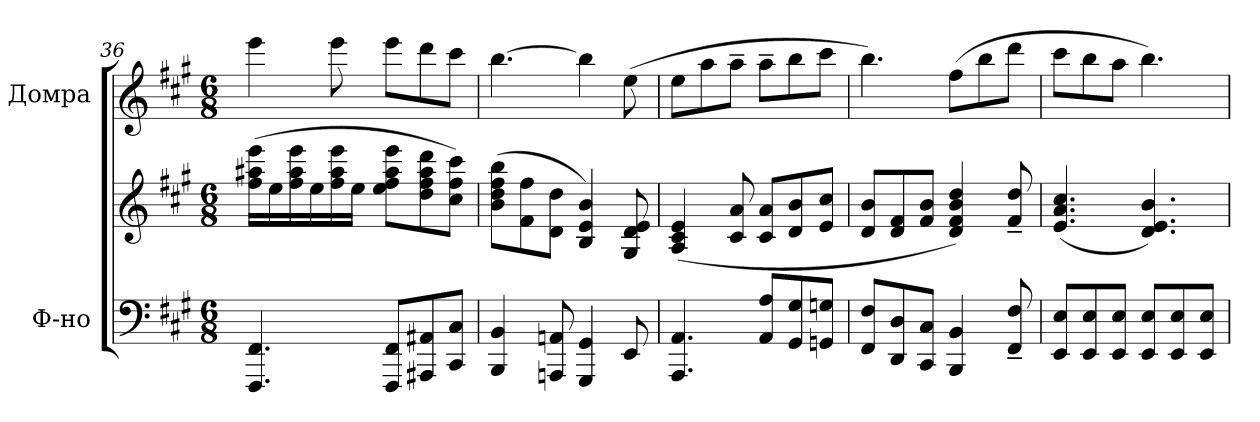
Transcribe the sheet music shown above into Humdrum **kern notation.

**kern	**kern	**kern
*part2	*part2	*part1
*staff3	*staff2	*staff1
*I"Ф-но	*	*I"Домра
*clefF4	*clefG2	*clefG2
*k[f#c#g#]	*k[f#c#g#]	*k[f#c#g#]
*A:	*A:	*A:
*M6/8	*M6/8	*M6/8
=36	=36	=36
4.FFF#i/ 4.FF#i	(16ff#i\ 16aa#Xi 16eeeiLL	4eeei\
.	16eei\	.
.	16ff#i\ 16aa#i 16eeei	.
.	16eei\	.
.	16ff#i\ 16aa#i 16eeei	8eeei\
.	16eei\JJ	.
8FFF#i/ 8FF#iL	8eei\ 8ff#i 8aa#i 8eeeiL	8eeei\L
8AAA#Xi/ 8AA#Xi	8ddi\ 8ff#i 8aa#i 8dddi	8dddi\
8CC#i/ 8C#iJ	8cc#i\ 8ff#i 8ccc#iJ)	8ccc#i\J
!!LO:LB:g=z
=37	=37	=37
4BBBi/ 4BBi	(8bi\ 8ddi 8ff#i 8bbiL	[>4.bbi\
.	8f#i\ 8ff#i	.
8AAAni/ 8AAni	8di\ 8ddiJ	.
4GGG#i/ 4GG#i	4Bi/ 4ei 4bi)	4bbi\]
8EEi/	8G#i/ 8di 8ei	(8eei\
=38	=38	=38
4.AAAi/ 4.AAi	(4Ai/ 4c#i 4ei	8eei\L
.	.	8aai\
.	8c#i/ 8ai	8aa~i\J
8AAi/ 8AiL	8c#i/ 8aiL	8aa~i\L
8GG#i/ 8G#i	8di/ 8bi	8bbi\
8GGni/ 8GniJ	8ei/ 8cc#iJ	8ccc#i\J
=39	=39	=39
8FF#i/ 8F#iL	8di/ 8biL	4.bbi\)
8DDi/ 8Di	8di/ 8f#i	.
8CC#i/ 8C#iJ	8f#i/ 8biJ	.
4BBBi/ 4BBi	4di/ 4f#i 4bi 4ddi)	(8ff#i\L
.	.	8bbi\
8FF#i/~ 8F#i~	8f#i/~ 8ddi~	8dddi\J
=40	=40	=40
8EEi/ 8EiL	(4.ei/ 4.ai 4.cc#i	8ccc#i\L
8EEi/ 8Ei	.	8bbi\
8EEi/ 8EiJ	.	8aai\J
8EEi/ 8EiL	4.di/ 4.ei 4.bi)	4.bbi\)
8EEi/ 8Ei	.	.
8EEi/ 8EiJ	.	.
=	=	=
*-	*-	*-
